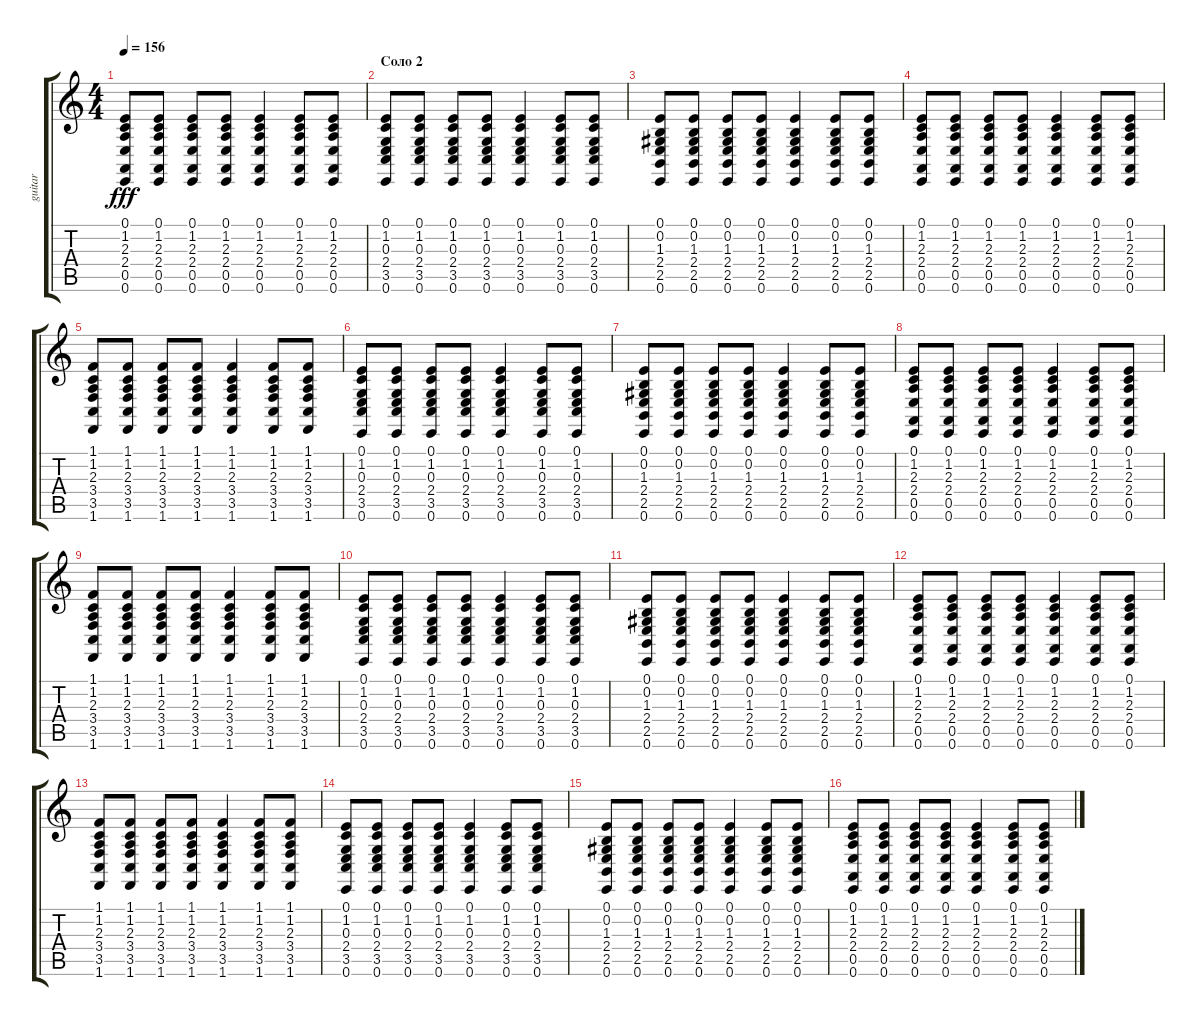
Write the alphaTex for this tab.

\track ("guitar" "guitar") {instrument churchorgan}
\staff {score tabs}
\tuning (E4 B3 G3 D3 A2 E2) {hide}
\ts (4 4)
\tempo 156
\clef g2
\ks c
(0.1 1.2 2.3 2.4 0.5 0.6).8{dy fff} (0.1 1.2 2.3 2.4 0.5 0.6).8 (0.1 1.2 2.3 2.4 0.5 0.6).8 (0.1 1.2 2.3 2.4 0.5 0.6).8 (0.1 1.2 2.3 2.4 0.5 0.6).4 (0.1 1.2 2.3 2.4 0.5 0.6).8 (0.1 1.2 2.3 2.4 0.5 0.6).8 |
\section ("" "Соло 2")
(0.1 1.2 0.3 2.4 3.5 0.6).8 (0.1 1.2 0.3 2.4 3.5 0.6).8 (0.1 1.2 0.3 2.4 3.5 0.6).8 (0.1 1.2 0.3 2.4 3.5 0.6).8 (0.1 1.2 0.3 2.4 3.5 0.6).4 (0.1 1.2 0.3 2.4 3.5 0.6).8 (0.1 1.2 0.3 2.4 3.5 0.6).8 |
(0.1 0.2 1.3 2.4 2.5 0.6).8 (0.1 0.2 1.3 2.4 2.5 0.6).8 (0.1 0.2 1.3 2.4 2.5 0.6).8 (0.1 0.2 1.3 2.4 2.5 0.6).8 (0.1 0.2 1.3 2.4 2.5 0.6).4 (0.1 0.2 1.3 2.4 2.5 0.6).8 (0.1 0.2 1.3 2.4 2.5 0.6).8 |
(0.1 1.2 2.3 2.4 0.5 0.6).8 (0.1 1.2 2.3 2.4 0.5 0.6).8 (0.1 1.2 2.3 2.4 0.5 0.6).8 (0.1 1.2 2.3 2.4 0.5 0.6).8 (0.1 1.2 2.3 2.4 0.5 0.6).4 (0.1 1.2 2.3 2.4 0.5 0.6).8 (0.1 1.2 2.3 2.4 0.5 0.6).8 |
(1.1 1.2 2.3 3.4 3.5 1.6).8 (1.1 1.2 2.3 3.4 3.5 1.6).8 (1.1 1.2 2.3 3.4 3.5 1.6).8 (1.1 1.2 2.3 3.4 3.5 1.6).8 (1.1 1.2 2.3 3.4 3.5 1.6).4 (1.1 1.2 2.3 3.4 3.5 1.6).8 (1.1 1.2 2.3 3.4 3.5 1.6).8 |
(0.1 1.2 0.3 2.4 3.5 0.6).8 (0.1 1.2 0.3 2.4 3.5 0.6).8 (0.1 1.2 0.3 2.4 3.5 0.6).8 (0.1 1.2 0.3 2.4 3.5 0.6).8 (0.1 1.2 0.3 2.4 3.5 0.6).4 (0.1 1.2 0.3 2.4 3.5 0.6).8 (0.1 1.2 0.3 2.4 3.5 0.6).8 |
(0.1 0.2 1.3 2.4 2.5 0.6).8 (0.1 0.2 1.3 2.4 2.5 0.6).8 (0.1 0.2 1.3 2.4 2.5 0.6).8 (0.1 0.2 1.3 2.4 2.5 0.6).8 (0.1 0.2 1.3 2.4 2.5 0.6).4 (0.1 0.2 1.3 2.4 2.5 0.6).8 (0.1 0.2 1.3 2.4 2.5 0.6).8 |
(0.1 1.2 2.3 2.4 0.5 0.6).8 (0.1 1.2 2.3 2.4 0.5 0.6).8 (0.1 1.2 2.3 2.4 0.5 0.6).8 (0.1 1.2 2.3 2.4 0.5 0.6).8 (0.1 1.2 2.3 2.4 0.5 0.6).4 (0.1 1.2 2.3 2.4 0.5 0.6).8 (0.1 1.2 2.3 2.4 0.5 0.6).8 |
(1.1 1.2 2.3 3.4 3.5 1.6).8 (1.1 1.2 2.3 3.4 3.5 1.6).8 (1.1 1.2 2.3 3.4 3.5 1.6).8 (1.1 1.2 2.3 3.4 3.5 1.6).8 (1.1 1.2 2.3 3.4 3.5 1.6).4 (1.1 1.2 2.3 3.4 3.5 1.6).8 (1.1 1.2 2.3 3.4 3.5 1.6).8 |
(0.1 1.2 0.3 2.4 3.5 0.6).8 (0.1 1.2 0.3 2.4 3.5 0.6).8 (0.1 1.2 0.3 2.4 3.5 0.6).8 (0.1 1.2 0.3 2.4 3.5 0.6).8 (0.1 1.2 0.3 2.4 3.5 0.6).4 (0.1 1.2 0.3 2.4 3.5 0.6).8 (0.1 1.2 0.3 2.4 3.5 0.6).8 |
(0.1 0.2 1.3 2.4 2.5 0.6).8 (0.1 0.2 1.3 2.4 2.5 0.6).8 (0.1 0.2 1.3 2.4 2.5 0.6).8 (0.1 0.2 1.3 2.4 2.5 0.6).8 (0.1 0.2 1.3 2.4 2.5 0.6).4 (0.1 0.2 1.3 2.4 2.5 0.6).8 (0.1 0.2 1.3 2.4 2.5 0.6).8 |
(0.1 1.2 2.3 2.4 0.5 0.6).8 (0.1 1.2 2.3 2.4 0.5 0.6).8 (0.1 1.2 2.3 2.4 0.5 0.6).8 (0.1 1.2 2.3 2.4 0.5 0.6).8 (0.1 1.2 2.3 2.4 0.5 0.6).4 (0.1 1.2 2.3 2.4 0.5 0.6).8 (0.1 1.2 2.3 2.4 0.5 0.6).8 |
(1.1 1.2 2.3 3.4 3.5 1.6).8 (1.1 1.2 2.3 3.4 3.5 1.6).8 (1.1 1.2 2.3 3.4 3.5 1.6).8 (1.1 1.2 2.3 3.4 3.5 1.6).8 (1.1 1.2 2.3 3.4 3.5 1.6).4 (1.1 1.2 2.3 3.4 3.5 1.6).8 (1.1 1.2 2.3 3.4 3.5 1.6).8 |
(0.1 1.2 0.3 2.4 3.5 0.6).8 (0.1 1.2 0.3 2.4 3.5 0.6).8 (0.1 1.2 0.3 2.4 3.5 0.6).8 (0.1 1.2 0.3 2.4 3.5 0.6).8 (0.1 1.2 0.3 2.4 3.5 0.6).4 (0.1 1.2 0.3 2.4 3.5 0.6).8 (0.1 1.2 0.3 2.4 3.5 0.6).8 |
(0.1 0.2 1.3 2.4 2.5 0.6).8 (0.1 0.2 1.3 2.4 2.5 0.6).8 (0.1 0.2 1.3 2.4 2.5 0.6).8 (0.1 0.2 1.3 2.4 2.5 0.6).8 (0.1 0.2 1.3 2.4 2.5 0.6).4 (0.1 0.2 1.3 2.4 2.5 0.6).8 (0.1 0.2 1.3 2.4 2.5 0.6).8 |
(0.1 1.2 2.3 2.4 0.5 0.6).8 (0.1 1.2 2.3 2.4 0.5 0.6).8 (0.1 1.2 2.3 2.4 0.5 0.6).8 (0.1 1.2 2.3 2.4 0.5 0.6).8 (0.1 1.2 2.3 2.4 0.5 0.6).4 (0.1 1.2 2.3 2.4 0.5 0.6).8 (0.1 1.2 2.3 2.4 0.5 0.6).8
